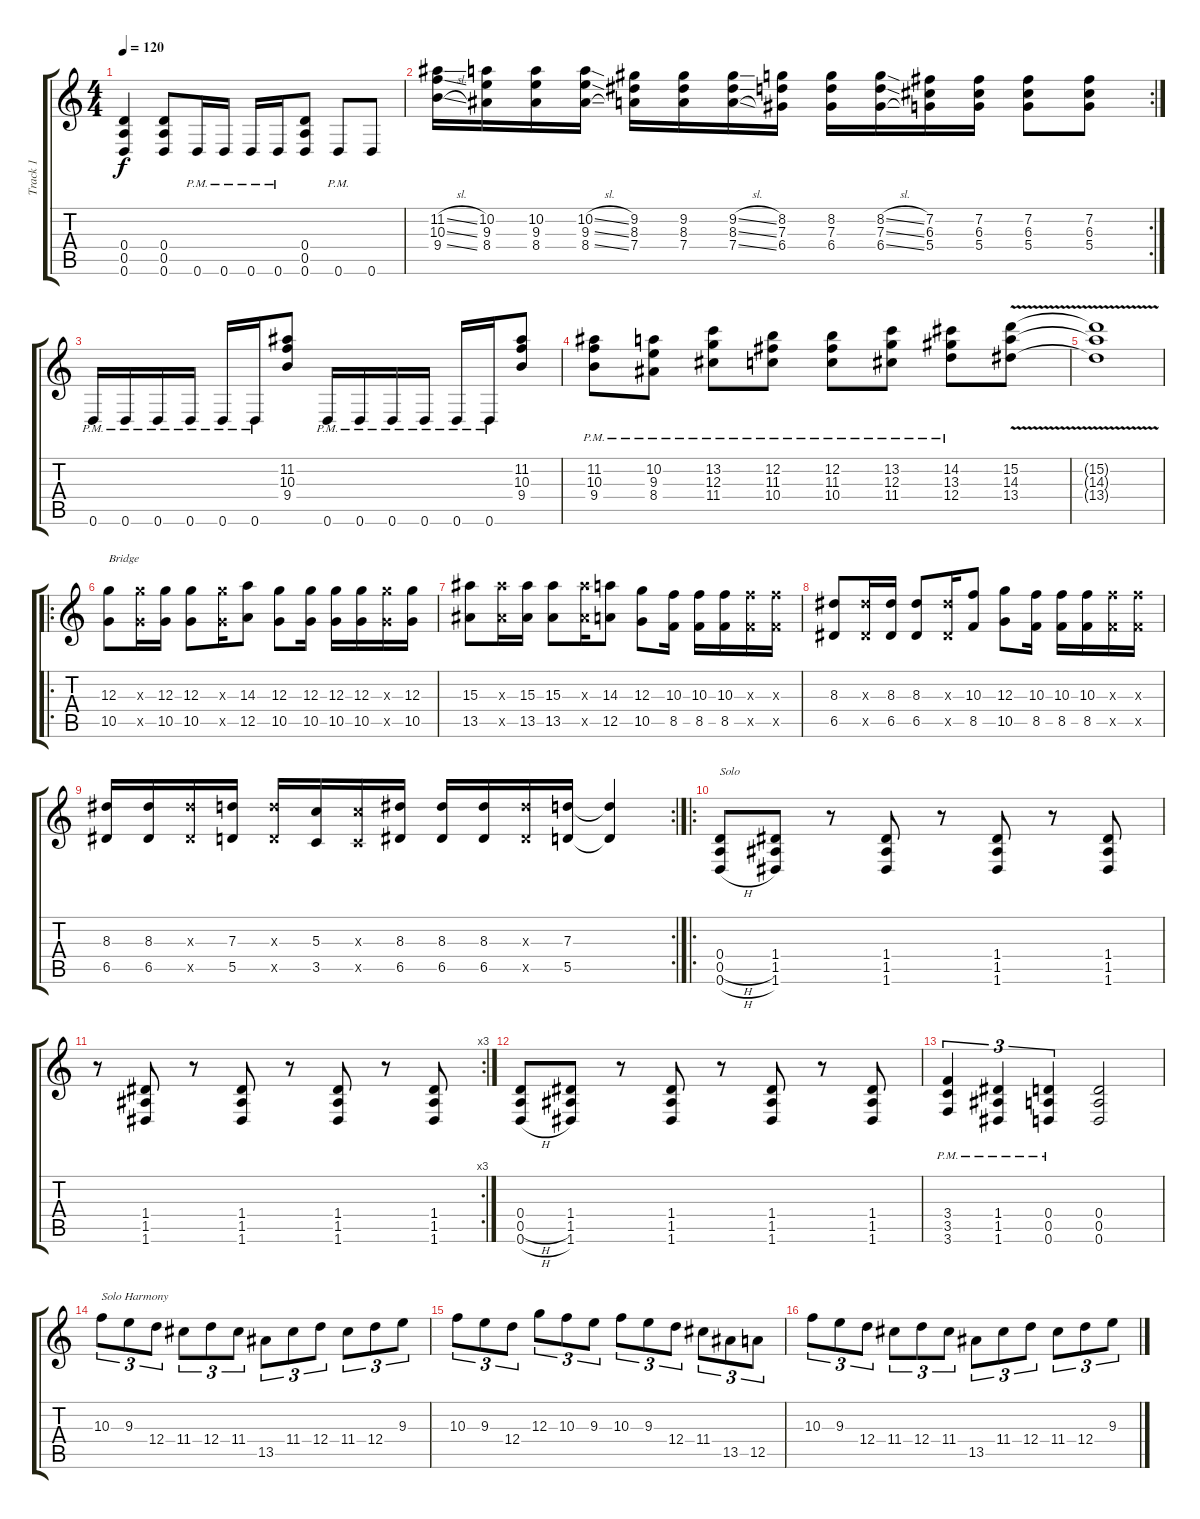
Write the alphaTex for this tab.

\track ("Track 1" "Track 1") {instrument acousticguitarsteel}
\staff {score tabs}
\tuning (E4 B3 G3 D3 A2 D2) {hide}
\ts (4 4)
\tempo 120
\clef g2
\ks c
(0.4 0.5 0.6).4{dy f} (0.4 0.5 0.6).8 0.6{pm}.16 0.6{pm}.16 0.6{pm}.16 0.6{pm}.16 (0.4 0.5 0.6).8 0.6{pm}.8 0.6.8 |
\rc 2
(11.2{sl} 10.3{sl} 9.4{sl}).16 (10.2 9.3 8.4).16 (10.2 9.3 8.4).16 (10.2{sl} 9.3{sl} 8.4{sl}).16 (9.2 8.3 7.4).16 (9.2 8.3 7.4).16 (9.2{sl} 8.3{sl} 7.4{sl}).16 (8.2 7.3 6.4).16 (8.2 7.3 6.4).16 (8.2{sl} 7.3{sl} 6.4{sl}).16 (7.2 6.3 5.4).16 (7.2 6.3 5.4).16 (7.2 6.3 5.4).8 (7.2 6.3 5.4).8 |
0.6{pm}.16 0.6{pm}.16 0.6{pm}.16 0.6{pm}.16 0.6{pm}.16 0.6{pm}.16 (11.2 10.3 9.4).8 0.6{pm}.16 0.6{pm}.16 0.6{pm}.16 0.6{pm}.16 0.6{pm}.16 0.6{pm}.16 (11.2 10.3 9.4).8 |
(11.2 10.3 9.4{pm}).8 (10.2 9.3 8.4{pm}).8 (13.2 12.3 11.4{pm}).8 (12.2 11.3 10.4{pm}).8 (12.2 11.3 10.4{pm}).8 (13.2 12.3 11.4{pm}).8 (14.2 13.3 12.4{pm}).8 (15.2{v} 14.3{v} 13.4{v}).8 |
(15.2{t} 14.3{t} 13.4{t}).1 |
\ro
(12.3 10.5).8{txt "Bridge"} (12.3{x} 10.5{x}).16 (12.3 10.5).16 (12.3 10.5).8 (12.3{x} 10.5{x}).16 (14.3 12.5).8 (12.3 10.5).8 (12.3 10.5).16 (12.3 10.5).16 (12.3 10.5).16 (12.3{x} 10.5{x}).16 (12.3 10.5).16 |
(15.3 13.5).8 (15.3{x} 13.5{x}).16 (15.3 13.5).16 (15.3 13.5).8 (15.3{x} 13.5{x}).16 (14.3 12.5).8 (12.3 10.5).8 (10.3 8.5).16 (10.3 8.5).16 (10.3 8.5).16 (10.3{x} 8.5{x}).16 (10.3{x} 8.5{x}).16 |
(8.3 6.5).8 (8.3{x} 6.5{x}).16 (8.3 6.5).16 (8.3 6.5).8 (8.3{x} 6.5{x}).16 (10.3 8.5).8 (12.3 10.5).8 (10.3 8.5).16 (10.3 8.5).16 (10.3 8.5).16 (10.3{x} 8.5{x}).16 (10.3{x} 8.5{x}).16 |
\rc 2
(8.3 6.5).16 (8.3 6.5).16 (8.3{x} 6.5{x}).16 (7.3 5.5).16 (7.3{x} 5.5{x}).16 (5.3 3.5).16 (5.3{x} 3.5{x}).16 (8.3 6.5).16 (8.3 6.5).16 (8.3 6.5).16 (8.3{x} 6.5{x}).16 (7.3 5.5).16 (7.3{t} 5.5{t}).4 |
\ro
(0.4 0.5{h} 0.6{h}).8{txt "Solo"} (1.4 1.5 1.6).8 r.8 (1.4 1.5 1.6).8 r.8 (1.4 1.5 1.6).8 r.8 (1.4 1.5 1.6).8 |
\rc 3
r.8 (1.4 1.5 1.6).8 r.8 (1.4 1.5 1.6).8 r.8 (1.4 1.5 1.6).8 r.8 (1.4 1.5 1.6).8 |
(0.4 0.5{h} 0.6{h}).8 (1.4 1.5 1.6).8 r.8 (1.4 1.5 1.6).8 r.8 (1.4 1.5 1.6).8 r.8 (1.4 1.5 1.6).8 |
(3.4{pm} 3.5{pm} 3.6{pm}).4{tu (3 2)} (1.4{pm} 1.5{pm} 1.6{pm}).4{tu (3 2)} (0.4{pm} 0.5{pm} 0.6{pm}).4{tu (3 2)} (0.4 0.5 0.6).2 |
10.3.8{tu (3 2) txt "Solo Harmony"} 9.3.8{tu (3 2)} 12.4.8{tu (3 2)} 11.4.8{tu (3 2)} 12.4.8{tu (3 2)} 11.4.8{tu (3 2)} 13.5.8{tu (3 2)} 11.4.8{tu (3 2)} 12.4.8{tu (3 2)} 11.4.8{tu (3 2)} 12.4.8{tu (3 2)} 9.3.8{tu (3 2)} |
10.3.8{tu (3 2)} 9.3.8{tu (3 2)} 12.4.8{tu (3 2)} 12.3.8{tu (3 2)} 10.3.8{tu (3 2)} 9.3.8{tu (3 2)} 10.3.8{tu (3 2)} 9.3.8{tu (3 2)} 12.4.8{tu (3 2)} 11.4.8{tu (3 2)} 13.5.8{tu (3 2)} 12.5.8{tu (3 2)} |
10.3.8{tu (3 2)} 9.3.8{tu (3 2)} 12.4.8{tu (3 2)} 11.4.8{tu (3 2)} 12.4.8{tu (3 2)} 11.4.8{tu (3 2)} 13.5.8{tu (3 2)} 11.4.8{tu (3 2)} 12.4.8{tu (3 2)} 11.4.8{tu (3 2)} 12.4.8{tu (3 2)} 9.3.8{tu (3 2)}
